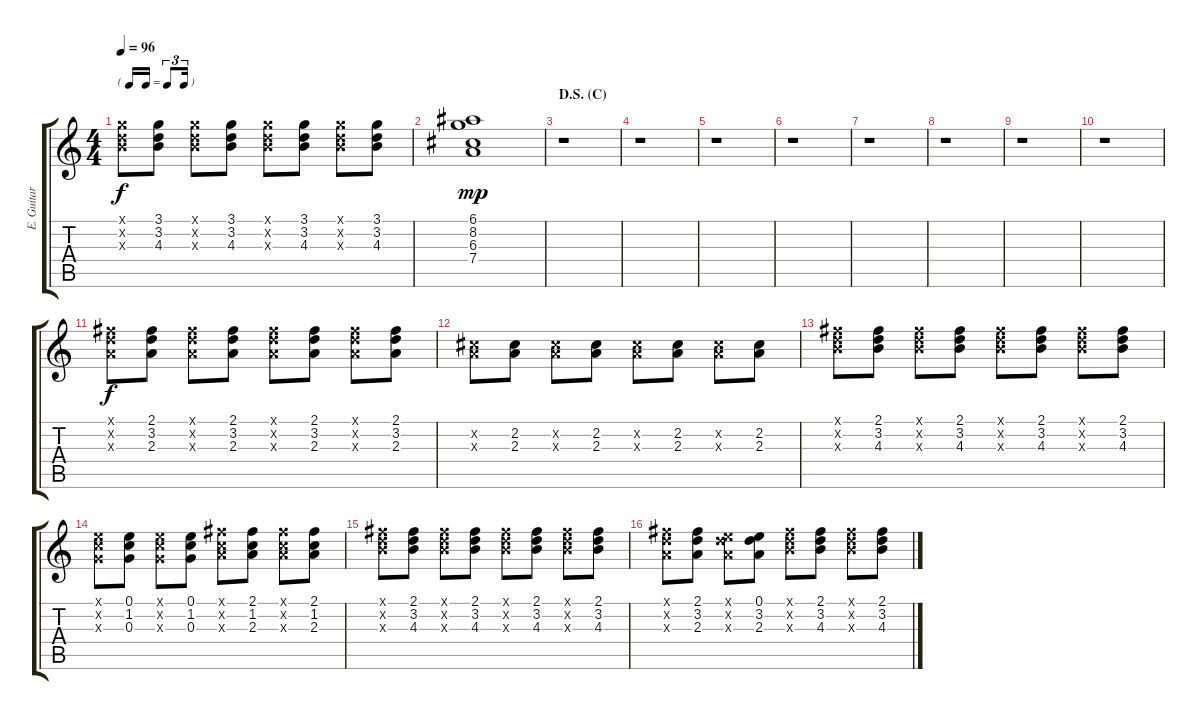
\track ("E. Guitar II" "E. Guitar ") {instrument overdrivenguitar}
\staff {score tabs}
\tuning (E4 B3 G3 D3 A2 E2) {hide}
\ts (4 4)
\tf triplet16th
\tempo 96
\clef g2
\ks c
(3.1{x} 3.2{x} 4.3{x}).8{dy f} (3.1 3.2 4.3).8 (3.1{x} 3.2{x} 4.3{x}).8 (3.1 3.2 4.3).8 (3.1{x} 3.2{x} 4.3{x}).8 (3.1 3.2 4.3).8 (3.1{x} 3.2{x} 4.3{x}).8 (3.1 3.2 4.3).8 |
(6.1 8.2 6.3 7.4).1{dy mp} |
\section ("" "D.S. (C)")
r.1 |
r.1 |
r.1 |
r.1 |
r.1 |
r.1 |
r.1 |
r.1 |
(2.1{x} 3.2{x} 2.3{x}).8{dy f} (2.1 3.2 2.3).8 (2.1{x} 3.2{x} 2.3{x}).8 (2.1 3.2 2.3).8 (2.1{x} 3.2{x} 2.3{x}).8 (2.1 3.2 2.3).8 (2.1{x} 3.2{x} 2.3{x}).8 (2.1 3.2 2.3).8 |
(2.2{x} 2.3{x}).8 (2.2 2.3).8 (2.2{x} 2.3{x}).8 (2.2 2.3).8 (2.2{x} 2.3{x}).8 (2.2 2.3).8 (2.2{x} 2.3{x}).8 (2.2 2.3).8 |
(2.1{x} 3.2{x} 4.3{x}).8 (2.1 3.2 4.3).8 (2.1{x} 3.2{x} 4.3{x}).8 (2.1 3.2 4.3).8 (2.1{x} 3.2{x} 4.3{x}).8 (2.1 3.2 4.3).8 (2.1{x} 3.2{x} 4.3{x}).8 (2.1 3.2 4.3).8 |
(0.1{x} 1.2{x} 0.3{x}).8 (0.1 1.2 0.3).8 (0.1{x} 1.2{x} 0.3{x}).8 (0.1 1.2 0.3).8 (2.1{x} 1.2{x} 2.3{x}).8 (2.1 1.2 2.3).8 (2.1{x} 1.2{x} 2.3{x}).8 (2.1 1.2 2.3).8 |
(2.1{x} 3.2{x} 4.3{x}).8 (2.1 3.2 4.3).8 (2.1{x} 3.2{x} 4.3{x}).8 (2.1 3.2 4.3).8 (2.1{x} 3.2{x} 4.3{x}).8 (2.1 3.2 4.3).8 (2.1{x} 3.2{x} 4.3{x}).8 (2.1 3.2 4.3).8 |
(2.1{x} 3.2{x} 2.3{x}).8 (2.1 3.2 2.3).8 (0.1{x} 3.2{x} 2.3{x}).8 (0.1 3.2 2.3).8 (2.1{x} 3.2{x} 4.3{x}).8 (2.1 3.2 4.3).8 (2.1{x} 3.2{x} 4.3{x}).8 (2.1 3.2 4.3).8
